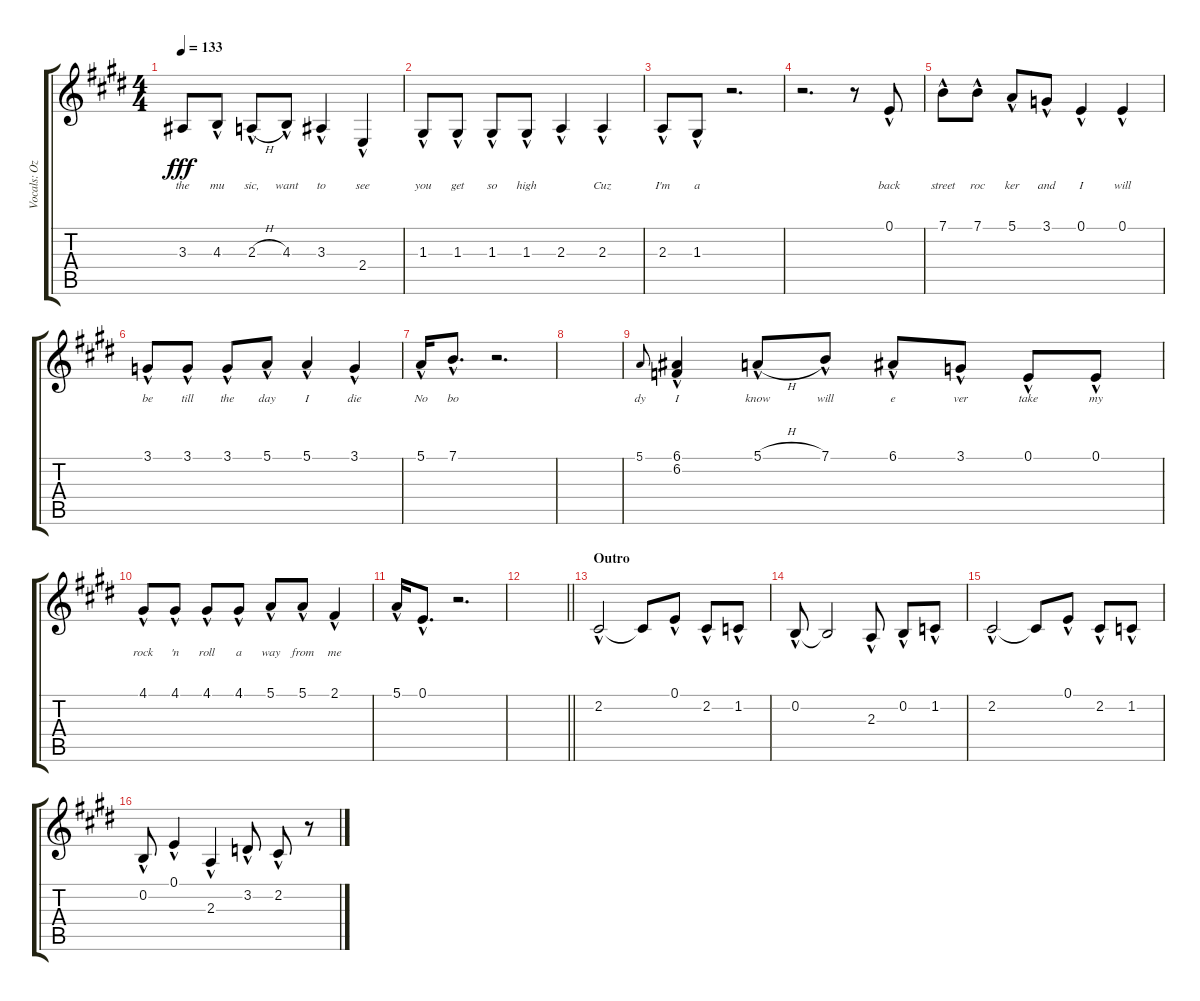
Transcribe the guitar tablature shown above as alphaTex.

\track ("Vocals: Ozzy" "Vocals: Oz") {instrument lead2sawtooth}
\staff {score tabs}
\tuning (E4 B3 G3 D3 A2 E2) {hide}
\ts (4 4)
\tempo 133
\clef g2
\ks e
3.3{t}.8{lyrics (0 "the") lyrics (1 "") lyrics (2 "") lyrics (3 "") lyrics (4 "") dy fff} 4.3{hac}.8{lyrics (0 "mu") lyrics (1 "") lyrics (2 "") lyrics (3 "") lyrics (4 "")} 2.3{h hac}.8{lyrics (0 "sic,") lyrics (1 "") lyrics (2 "") lyrics (3 "") lyrics (4 "")} 4.3{hac}.8{lyrics (0 "want") lyrics (1 "") lyrics (2 "") lyrics (3 "") lyrics (4 "")} 3.3{hac}.4{lyrics (0 "to") lyrics (1 "") lyrics (2 "") lyrics (3 "") lyrics (4 "")} 2.4{hac}.4{lyrics (0 "see") lyrics (1 "") lyrics (2 "") lyrics (3 "") lyrics (4 "")} |
1.3{hac}.8{lyrics (0 "you") lyrics (1 "") lyrics (2 "") lyrics (3 "") lyrics (4 "")} 1.3{hac}.8{lyrics (0 "get") lyrics (1 "") lyrics (2 "") lyrics (3 "") lyrics (4 "")} 1.3{hac}.8{lyrics (0 "so") lyrics (1 "") lyrics (2 "") lyrics (3 "") lyrics (4 "")} 1.3{hac}.8{lyrics (0 "high") lyrics (1 "") lyrics (2 "") lyrics (3 "") lyrics (4 "")} 2.3{hac}.4{lyrics (0 "") lyrics (1 "") lyrics (2 "") lyrics (3 "") lyrics (4 "")} 2.3{hac}.4{lyrics (0 "Cuz") lyrics (1 "") lyrics (2 "") lyrics (3 "") lyrics (4 "")} |
2.3{hac}.8{lyrics (0 "I'm") lyrics (1 "") lyrics (2 "") lyrics (3 "") lyrics (4 "")} 1.3{hac}.8{lyrics (0 "a") lyrics (1 "") lyrics (2 "") lyrics (3 "") lyrics (4 "")} r.2{d} |
r.2{d} r.8 0.1{hac}.8{lyrics (0 "back") lyrics (1 "") lyrics (2 "") lyrics (3 "") lyrics (4 "")} |
7.1{hac}.8{lyrics (0 "street") lyrics (1 "") lyrics (2 "") lyrics (3 "") lyrics (4 "")} 7.1{hac}.8{lyrics (0 "roc") lyrics (1 "") lyrics (2 "") lyrics (3 "") lyrics (4 "")} 5.1{hac}.8{lyrics (0 "ker") lyrics (1 "") lyrics (2 "") lyrics (3 "") lyrics (4 "")} 3.1{hac}.8{lyrics (0 "and") lyrics (1 "") lyrics (2 "") lyrics (3 "") lyrics (4 "")} 0.1{hac}.4{lyrics (0 "I") lyrics (1 "") lyrics (2 "") lyrics (3 "") lyrics (4 "")} 0.1{hac}.4{lyrics (0 "will") lyrics (1 "") lyrics (2 "") lyrics (3 "") lyrics (4 "")} |
3.1{hac}.8{lyrics (0 "be") lyrics (1 "") lyrics (2 "") lyrics (3 "") lyrics (4 "")} 3.1{hac}.8{lyrics (0 "till") lyrics (1 "") lyrics (2 "") lyrics (3 "") lyrics (4 "")} 3.1{hac}.8{lyrics (0 "the") lyrics (1 "") lyrics (2 "") lyrics (3 "") lyrics (4 "")} 5.1{hac}.8{lyrics (0 "day") lyrics (1 "") lyrics (2 "") lyrics (3 "") lyrics (4 "")} 5.1{hac}.4{lyrics (0 "I") lyrics (1 "") lyrics (2 "") lyrics (3 "") lyrics (4 "")} 3.1{hac}.4{lyrics (0 "die") lyrics (1 "") lyrics (2 "") lyrics (3 "") lyrics (4 "")} |
5.1{hac}.16{lyrics (0 "No") lyrics (1 "") lyrics (2 "") lyrics (3 "") lyrics (4 "")} 7.1{hac}.8{d lyrics (0 "bo") lyrics (1 "") lyrics (2 "") lyrics (3 "") lyrics (4 "")} r.2{d} |
|
5.1.8{lyrics (0 "dy") lyrics (1 "") lyrics (2 "") lyrics (3 "") lyrics (4 "") gr onbeat} (6.1{hac} 6.2{hac}).4{lyrics (0 "I") lyrics (1 "") lyrics (2 "") lyrics (3 "") lyrics (4 "")} 5.1{h hac}.8{lyrics (0 "know") lyrics (1 "") lyrics (2 "") lyrics (3 "") lyrics (4 "")} 7.1{hac}.8{lyrics (0 "will") lyrics (1 "") lyrics (2 "") lyrics (3 "") lyrics (4 "")} 6.1{hac}.8{lyrics (0 "e") lyrics (1 "") lyrics (2 "") lyrics (3 "") lyrics (4 "")} 3.1{hac}.8{lyrics (0 "ver") lyrics (1 "") lyrics (2 "") lyrics (3 "") lyrics (4 "")} 0.1{hac}.8{lyrics (0 "take") lyrics (1 "") lyrics (2 "") lyrics (3 "") lyrics (4 "")} 0.1{hac}.8{lyrics (0 "my") lyrics (1 "") lyrics (2 "") lyrics (3 "") lyrics (4 "")} |
4.1{hac}.8{lyrics (0 "rock") lyrics (1 "") lyrics (2 "") lyrics (3 "") lyrics (4 "")} 4.1{hac}.8{lyrics (0 "'n") lyrics (1 "") lyrics (2 "") lyrics (3 "") lyrics (4 "")} 4.1{hac}.8{lyrics (0 "roll") lyrics (1 "") lyrics (2 "") lyrics (3 "") lyrics (4 "")} 4.1{hac}.8{lyrics (0 "a") lyrics (1 "") lyrics (2 "") lyrics (3 "") lyrics (4 "")} 5.1{hac}.8{lyrics (0 "way") lyrics (1 "") lyrics (2 "") lyrics (3 "") lyrics (4 "")} 5.1{hac}.8{lyrics (0 "from") lyrics (1 "") lyrics (2 "") lyrics (3 "") lyrics (4 "")} 2.1{hac}.4{lyrics (0 "me") lyrics (1 "") lyrics (2 "") lyrics (3 "") lyrics (4 "")} |
5.1{hac}.16 0.1{hac}.8{d} r.2{d} |
\barLineRight lightlight
|
\section ("" "Outro")
2.2{hac}.2 2.2{t}.8 0.1{hac}.8 2.2{hac}.8 1.2{hac}.8 |
0.2{hac}.8 0.2{t}.2 2.3{hac}.8 0.2{hac}.8 1.2{hac}.8 |
2.2{hac}.2 2.2{t}.8 0.1{hac}.8 2.2{hac}.8 1.2{hac}.8 |
0.2{hac}.8 0.1{hac}.4 2.3{hac}.4 3.2{hac}.8 2.2{hac}.8 r.8
